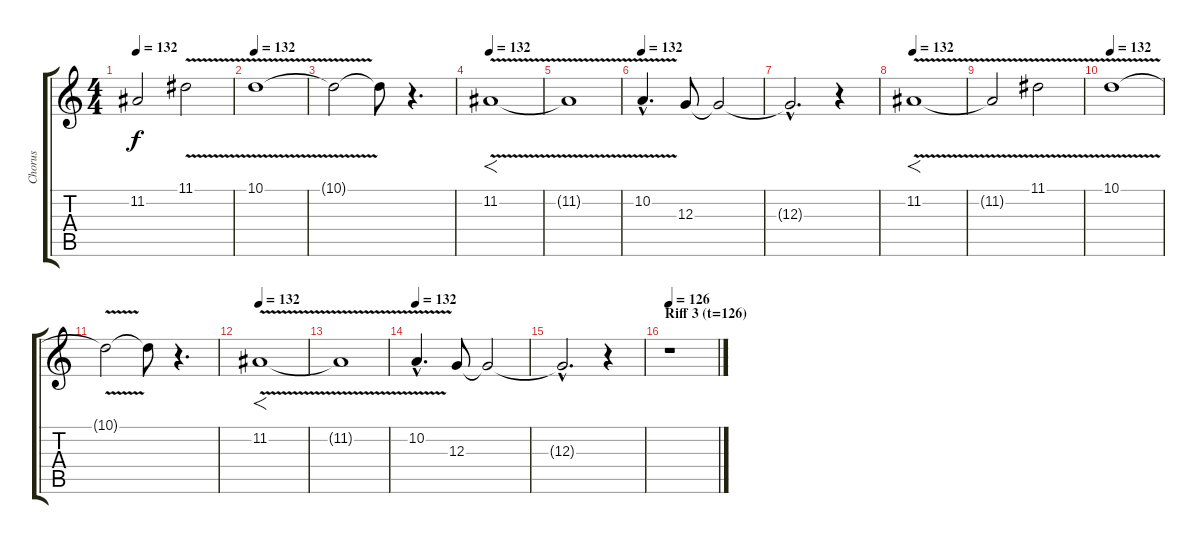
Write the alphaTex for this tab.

\track ("Chorus" "Chorus") {instrument choiraahs}
\staff {score tabs}
\tuning (E4 B3 G3 D3 A2 D2) {hide}
\ts (4 4)
\tempo 132
\clef g2
\ks c
11.2{t}.2{dy f} 11.1{v}.2 |
\tempo 132
10.1{v}.1 |
10.1{t}.2 10.1{t}.8 r.4{d} |
\tempo 132
11.2{v}.1{f} |
11.2{t}.1 |
\tempo 132
10.2{v hac}.4{d} 12.3.8 12.3{t}.2 |
12.3{hac t}.2{d} r.4 |
\section ("" "")
\tempo 132
11.2{v}.1{f volume 14 balance 8 instrument pad4choir} |
11.2{t}.2 11.1{v}.2 |
\tempo 132
10.1{v}.1 |
10.1{t}.2 10.1{t}.8 r.4{d} |
\tempo 132
11.2{v}.1{f} |
11.2{t}.1 |
\tempo 132
10.2{v hac}.4{d} 12.3.8 12.3{t}.2 |
12.3{hac t}.2{d} r.4 |
\section ("" "Riff 3 (t=126)")
\tempo 126
r.1
